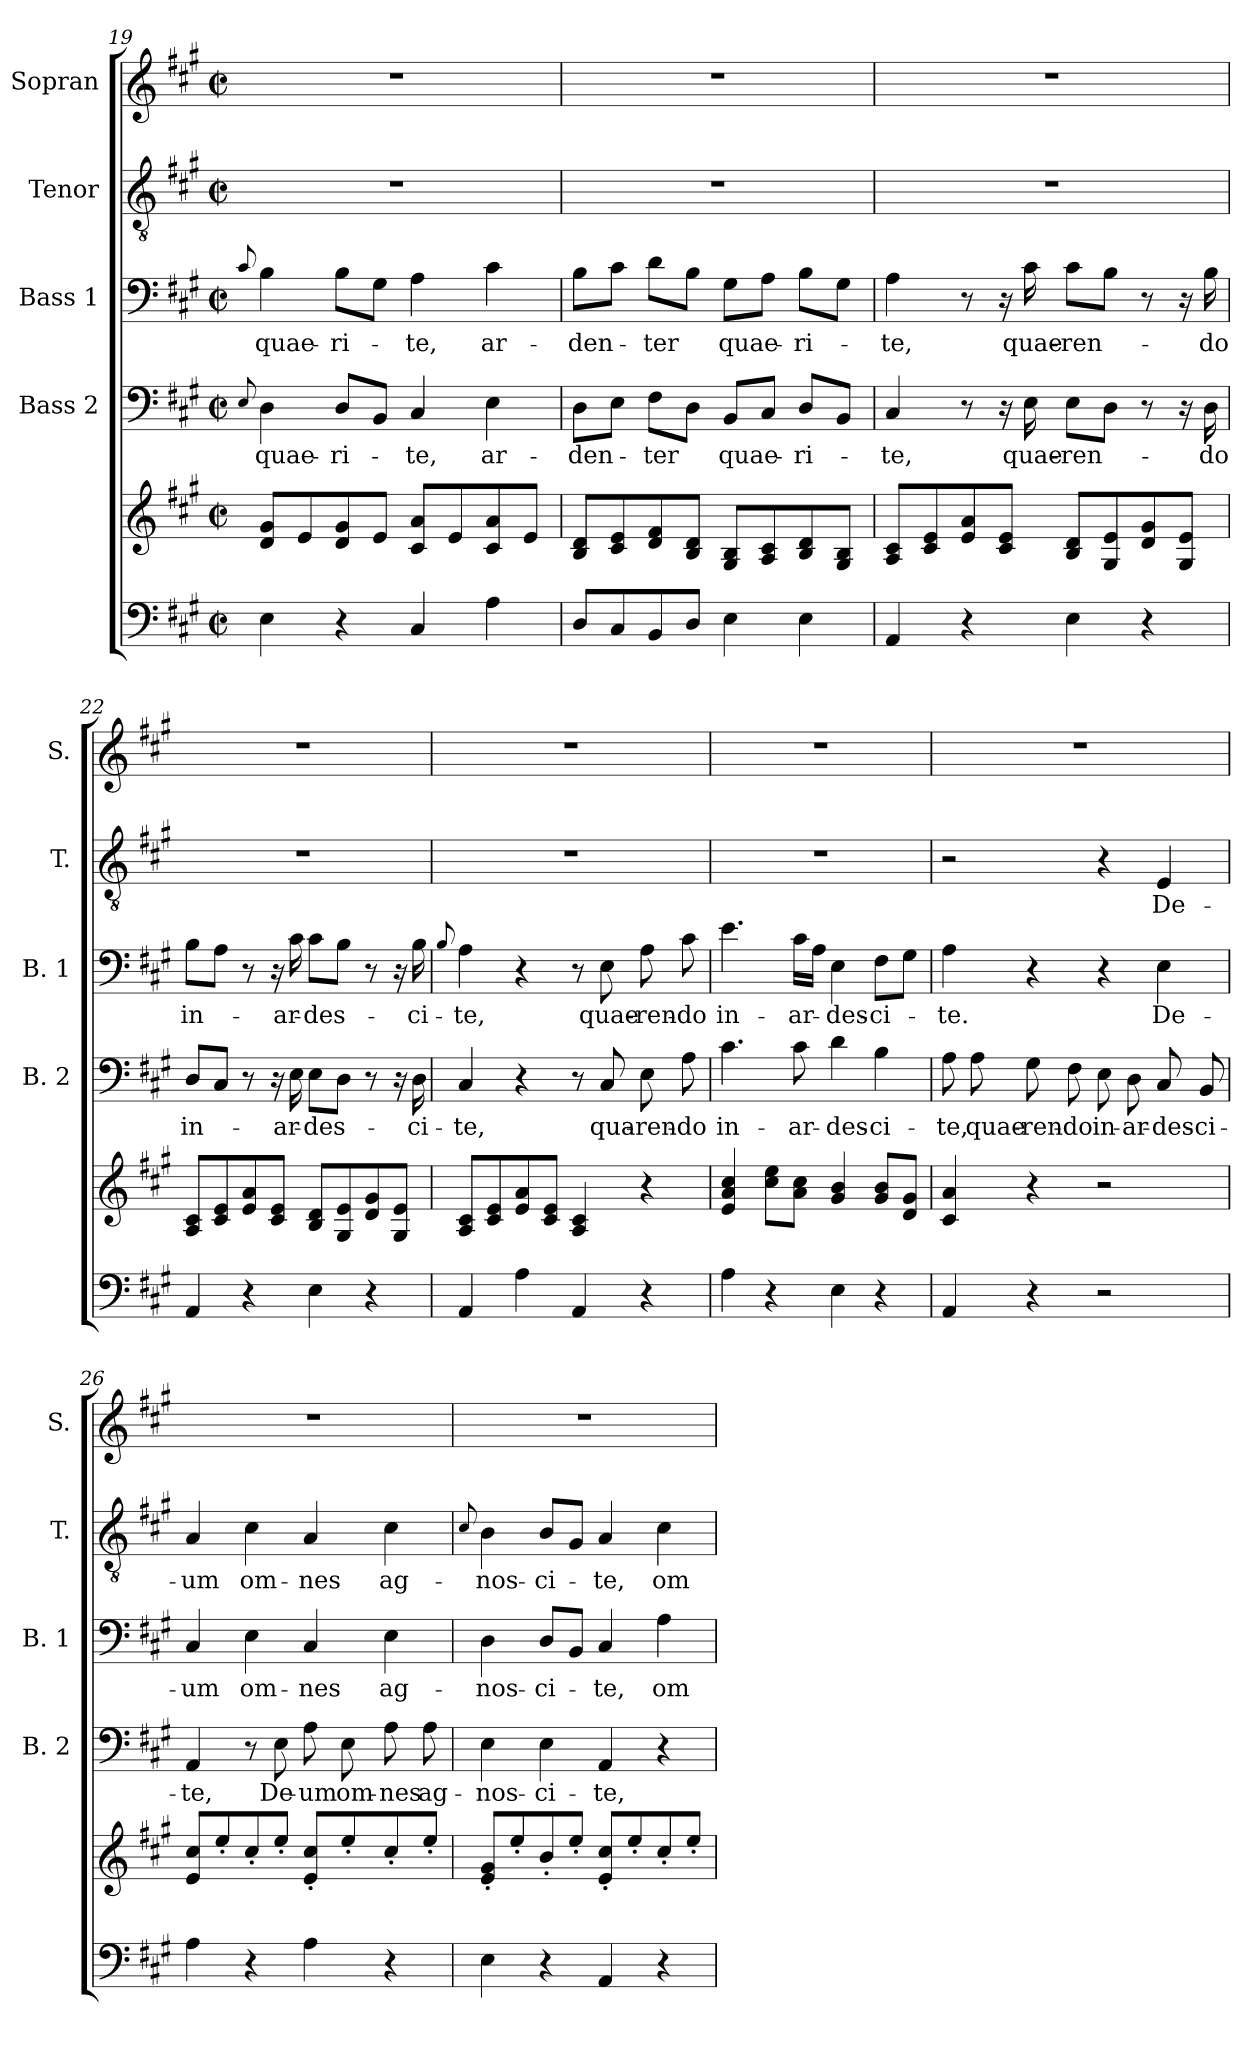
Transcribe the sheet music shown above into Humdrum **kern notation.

**kern	**kern	**kern	**text	**kern	**text	**kern	**text	**kern
*part5	*part5	*part4	*part4	*part3	*part3	*part2	*part2	*part1
*staff6	*staff5	*staff4	*staff4	*staff3	*staff3	*staff2	*staff2	*staff1
*	*	*I"Bass 2	*	*I"Bass 1	*	*I"Tenor	*	*I"Sopran
*	*	*I'B. 2	*	*I'B. 1	*	*I'T.	*	*I'S.
*clefF4	*clefG2	*clefF4	*	*clefF4	*	*clefGv2	*	*clefG2
*k[f#c#g#]	*k[f#c#g#]	*k[f#c#g#]	*	*k[f#c#g#]	*	*k[f#c#g#]	*	*k[f#c#g#]
*A:	*A:	*A:	*	*A:	*	*A:	*	*A:
*M2/2	*M2/2	*M2/2	*	*M2/2	*	*M2/2	*	*M2/2
*met(c|)	*met(c|)	*met(c|)	*	*met(c|)	*	*met(c|)	*	*met(c|)
=19	=19	=19	=19	=19	=19	=19	=19	=19
.	.	8qqE/	.	8qqc#/	.	.	.	.
!	!	!	!LO:LY:b	!	!LO:LY:b	!	!	!
4E\	8d/ 8g#/L	4D\	quae-	4B\	quae-	1r	.	1r
.	8e/	.	.	.	.	.	.	.
!	!	!	!LO:LY:b	!	!LO:LY:b	!	!	!
4r	8d/ 8g#/	8D/L	-ri-	8B\L	-ri-	.	.	.
.	8e/J	8BB/J	.	8G#\J	.	.	.	.
!	!	!	!LO:LY:b	!	!LO:LY:b	!	!	!
4C#/	8c#/ 8a/L	4C#/	-te,	4A\	-te,	.	.	.
.	8e/	.	.	.	.	.	.	.
!	!	!	!LO:LY:b	!	!LO:LY:b	!	!	!
4A\	8c#/ 8a/	4E\	ar-	4c#\	ar-	.	.	.
.	8e/J	.	.	.	.	.	.	.
=20	=20	=20	=20	=20	=20	=20	=20	=20
!	!	!	!LO:LY:b	!	!LO:LY:b	!	!	!
8D/L	8B/ 8d/L	8D\L	-den-	8B\L	-den-	1r	.	1r
8C#/	8c#/ 8e/	8E\J	.	8c#\J	.	.	.	.
!	!	!	!LO:LY:b	!	!LO:LY:b	!	!	!
8BB/	8d/ 8f#/	8F#\L	-ter	8d\L	-ter	.	.	.
8D/J	8B/ 8d/J	8D\J	.	8B\J	.	.	.	.
!	!	!	!LO:LY:b	!	!LO:LY:b	!	!	!
4E\	8G#/ 8B/L	8BB/L	quae-	8G#\L	quae-	.	.	.
.	8A/ 8c#/	8C#/J	.	8A\J	.	.	.	.
!	!	!	!LO:LY:b	!	!LO:LY:b	!	!	!
4E\	8B/ 8d/	8D/L	-ri-	8B\L	-ri-	.	.	.
.	8G#/ 8B/J	8BB/J	.	8G#\J	.	.	.	.
=21	=21	=21	=21	=21	=21	=21	=21	=21
!	!	!	!LO:LY:b	!	!LO:LY:b	!	!	!
4AA/	8A/ 8c#/L	4C#/	-te,	4A\	-te,	1r	.	1r
.	8c#/ 8e/	.	.	.	.	.	.	.
4r	8e/ 8a/	8r	.	8r	.	.	.	.
.	8c#/ 8e/J	16r	.	16r	.	.	.	.
!	!	!	!LO:LY:b	!	!LO:LY:b	!	!	!
.	.	16E\	quae-	16c#\	quae-	.	.	.
!	!	!	!LO:LY:b	!	!LO:LY:b	!	!	!
4E\	8B/ 8d/L	8E\L	-ren-	8c#\L	-ren-	.	.	.
.	8G#/ 8e/	8D\J	.	8B\J	.	.	.	.
4r	8d/ 8g#/	8r	.	8r	.	.	.	.
.	8G#/ 8e/J	16r	.	16r	.	.	.	.
!	!	!	!LO:LY:b	!	!LO:LY:b	!	!	!
.	.	16D\	-do	16B\	-do	.	.	.
=22	=22	=22	=22	=22	=22	=22	=22	=22
!	!	!	!LO:LY:b	!	!LO:LY:b	!	!	!
4AA/	8A/ 8c#/L	8D/L	in-	8B\L	in-	1r	.	1r
.	8c#/ 8e/	8C#/J	.	8A\J	.	.	.	.
4r	8e/ 8a/	8r	.	8r	.	.	.	.
.	8c#/ 8e/J	16r	.	16r	.	.	.	.
!	!	!	!LO:LY:b	!	!LO:LY:b	!	!	!
.	.	16E\	-ar-	16c#\	-ar-	.	.	.
!	!	!	!LO:LY:b	!	!LO:LY:b	!	!	!
4E\	8B/ 8d/L	8E\L	-des-	8c#\L	-des-	.	.	.
.	8G#/ 8e/	8D\J	.	8B\J	.	.	.	.
4r	8d/ 8g#/	8r	.	8r	.	.	.	.
.	8G#/ 8e/J	16r	.	16r	.	.	.	.
!	!	!	!LO:LY:b	!	!LO:LY:b	!	!	!
.	.	16D\	-ci-	16B\	-ci-	.	.	.
!!LO:PB:g=z
=23	=23	=23	=23	=23	=23	=23	=23	=23
.	.	.	.	8qqB/	.	.	.	.
!	!	!	!LO:LY:b	!	!LO:LY:b	!	!	!
4AA/	8A/ 8c#/L	4C#/	-te,	4A\	-te,	1r	.	1r
.	8c#/ 8e/	.	.	.	.	.	.	.
4A\	8e/ 8a/	4r	.	4r	.	.	.	.
.	8c#/ 8e/J	.	.	.	.	.	.	.
4AA/	4A/ 4c#/	8r	.	8r	.	.	.	.
!	!	!	!LO:LY:b	!	!LO:LY:b	!	!	!
.	.	8C#/	qua-	8E\	quae-	.	.	.
!	!	!	!LO:LY:b	!	!LO:LY:b	!	!	!
4r	4r	8E\	-ren-	8A\	-ren-	.	.	.
!	!	!	!LO:LY:b	!	!LO:LY:b	!	!	!
.	.	8A\	-do	8c#\	-do	.	.	.
=24	=24	=24	=24	=24	=24	=24	=24	=24
!	!	!	!LO:LY:b	!	!LO:LY:b	!	!	!
4A\	4e/ 4a/ 4cc#/	4.c#\	in-	4.e\	in-	1r	.	1r
4r	8cc#\ 8ee\L	.	.	.	.	.	.	.
!	!	!	!LO:LY:b	!	!LO:LY:b	!	!	!
.	8a\ 8cc#\J	8c#\	-ar-	16c#\LL	-ar-	.	.	.
.	.	.	.	16A\JJ	.	.	.	.
!	!	!	!LO:LY:b	!	!LO:LY:b	!	!	!
4E\	4g#/ 4b/	4d\	-des-	4E\	-des-	.	.	.
!	!	!	!LO:LY:b	!	!LO:LY:b	!	!	!
4r	8g#/ 8b/L	4B\	-ci-	8F#\L	-ci-	.	.	.
.	8d/ 8g#/J	.	.	8G#\J	.	.	.	.
=25	=25	=25	=25	=25	=25	=25	=25	=25
!	!	!	!LO:LY:b	!	!LO:LY:b	!	!	!
4AA/	4c#/ 4a/	8A\	-te,	4A\	-te.	2r	.	1r
!	!	!	!LO:LY:b	!	!	!	!	!
.	.	8A\	quae-	.	.	.	.	.
!	!	!	!LO:LY:b	!	!	!	!	!
4r	4r	8G#\	-ren-	4r	.	.	.	.
!	!	!	!LO:LY:b	!	!	!	!	!
.	.	8F#\	-do	.	.	.	.	.
!	!	!	!LO:LY:b	!	!	!	!	!
2r	2r	8E\	in-	4r	.	4r	.	.
!	!	!	!LO:LY:b	!	!	!	!	!
.	.	8D\	-ar-	.	.	.	.	.
!	!	!	!LO:LY:b	!	!LO:LY:b	!	!LO:LY:b	!
.	.	8C#/	-des-	4E\	De-	4E/	De-	.
!	!	!	!LO:LY:b	!	!	!	!	!
.	.	8BB/	-ci-	.	.	.	.	.
=26	=26	=26	=26	=26	=26	=26	=26	=26
!	!	!	!LO:LY:b	!	!LO:LY:b	!	!LO:LY:b	!
4A\	8e/ 8cc#/L	4AA/	-te,	4C#/	-um	4A/	-um	1r
.	8ee'</	.	.	.	.	.	.	.
!	!	!	!	!	!LO:LY:b	!	!LO:LY:b	!
4r	8cc#'</	8r	.	4E\	om-	4c#\	om-	.
!	!	!	!LO:LY:b	!	!	!	!	!
.	8ee'</J	8E\	De-	.	.	.	.	.
!	!	!	!LO:LY:b	!	!LO:LY:b	!	!LO:LY:b	!
4A\	8e/'< 8cc#/'<L	8A\	-um	4C#/	-nes	4A/	-nes	.
!	!	!	!LO:LY:b	!	!	!	!	!
.	8ee'</	8E\	om-	.	.	.	.	.
!	!	!	!LO:LY:b	!	!LO:LY:b	!	!LO:LY:b	!
4r	8cc#'</	8A\	-nes	4E\	ag-	4c#\	ag-	.
!	!	!	!LO:LY:b	!	!	!	!	!
.	8ee'</J	8A\	ag-	.	.	.	.	.
!!LO:LB:g=z
=27	=27	=27	=27	=27	=27	=27	=27	=27
.	.	.	.	.	.	8qqc#/	.	.
!	!	!	!LO:LY:b	!	!LO:LY:b	!	!LO:LY:b	!
4E\	8e/'< 8g#/'<L	4E\	-nos-	4D\	-nos-	4B\	-nos-	1r
.	8ee'</	.	.	.	.	.	.	.
!	!	!	!LO:LY:b	!	!LO:LY:b	!	!LO:LY:b	!
4r	8b'</	4E\	-ci-	8D/L	-ci-	8B/L	-ci-	.
.	8ee'</J	.	.	8BB/J	.	8G#/J	.	.
!	!	!	!LO:LY:b	!	!LO:LY:b	!	!LO:LY:b	!
4AA/	8e/'< 8cc#/'<L	4AA/	-te,	4C#/	-te,	4A/	-te,	.
.	8ee'</	.	.	.	.	.	.	.
!	!	!	!	!	!LO:LY:b	!	!LO:LY:b	!
4r	8cc#'</	4r	.	4A\	om-	4c#\	om-	.
.	8ee'</J	.	.	.	.	.	.	.
=	=	=	=	=	=	=	=	=
*-	*-	*-	*-	*-	*-	*-	*-	*-
